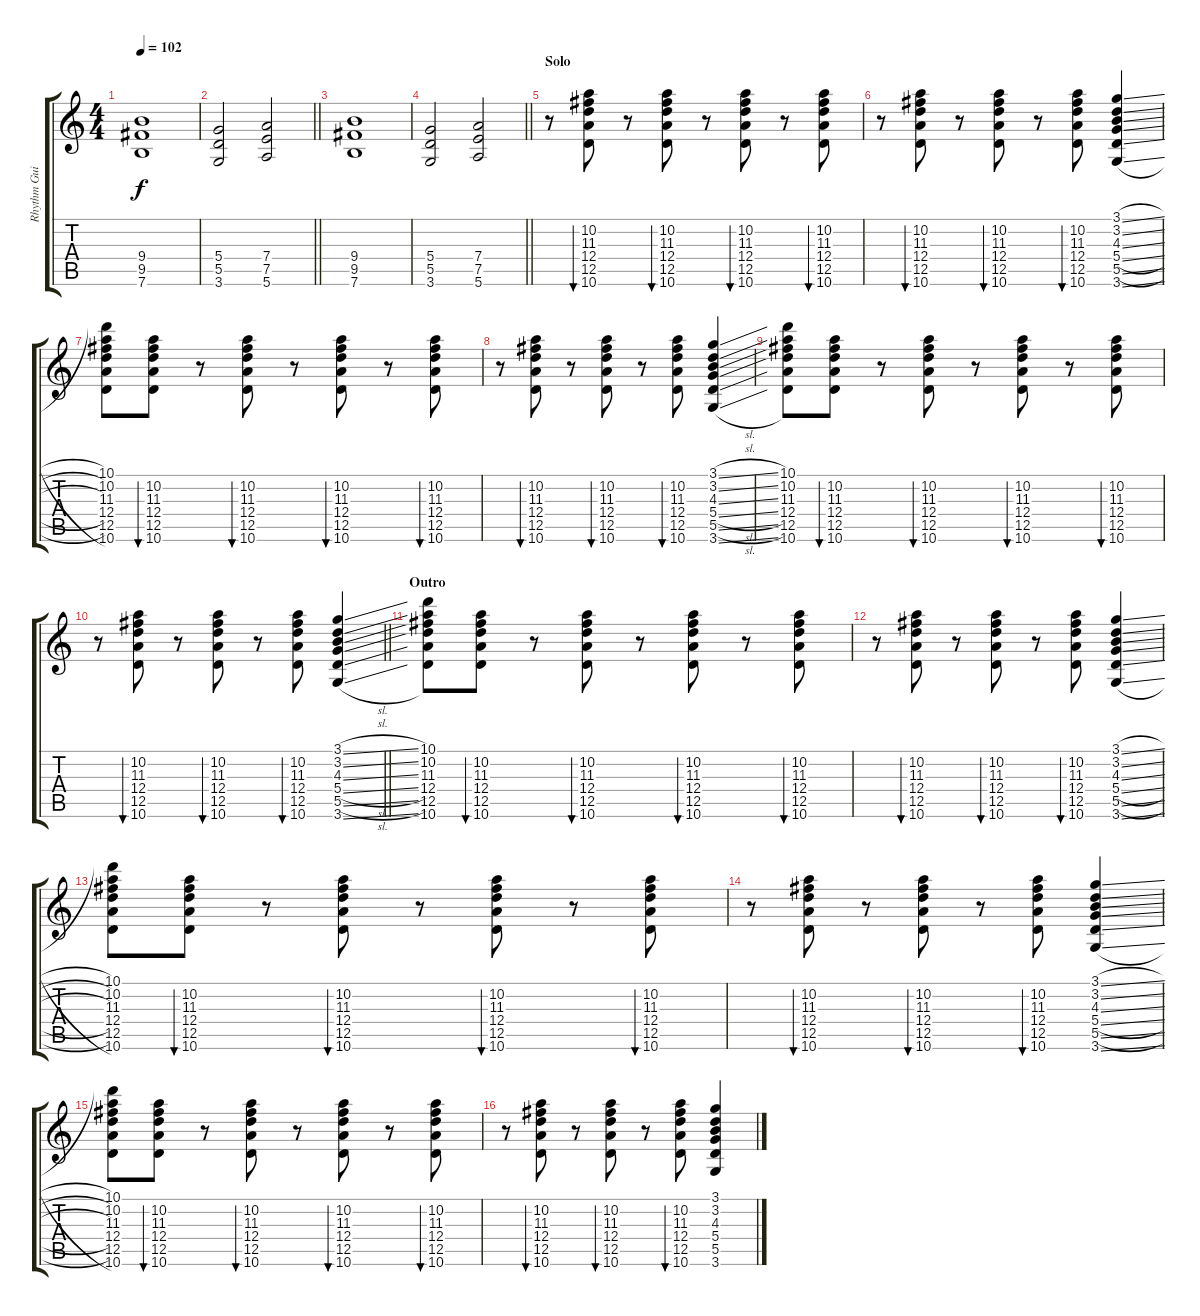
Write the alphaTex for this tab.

\track ("Rhythm Guitar" "Rhythm Gui") {instrument overdrivenguitar}
\staff {score tabs}
\tuning (E4 B3 G3 D3 A2 E2) {hide}
\ts (4 4)
\tempo 102
\clef g2
\ks c
(9.4 9.5 7.6).1{dy f} |
\barLineRight lightlight
(5.4 5.5 3.6).2 (7.4 7.5 5.6).2 |
(9.4 9.5 7.6).1 |
\barLineRight lightlight
(5.4 5.5 3.6).2 (7.4 7.5 5.6).2 |
\section ("" "Solo")
r.8 (10.2 11.3 12.4 12.5 10.6).8{bu 60} r.8 (10.2 11.3 12.4 12.5 10.6).8{bu 60} r.8 (10.2 11.3 12.4 12.5 10.6).8{bu 60} r.8 (10.2 11.3 12.4 12.5 10.6).8{bu 60} |
r.8 (10.2 11.3 12.4 12.5 10.6).8{bu 60} r.8 (10.2 11.3 12.4 12.5 10.6).8{bu 60} r.8 (10.2 11.3 12.4 12.5 10.6).8{bu 60} (3.1{sl} 3.2{sl} 4.3{sl} 5.4{sl} 5.5{sl} 3.6{sl}).4 |
(10.1 10.2 11.3 12.4 12.5 10.6).8 (10.2 11.3 12.4 12.5 10.6).8{bu 60} r.8 (10.2 11.3 12.4 12.5 10.6).8{bu 60} r.8 (10.2 11.3 12.4 12.5 10.6).8{bu 60} r.8 (10.2 11.3 12.4 12.5 10.6).8{bu 60} |
r.8 (10.2 11.3 12.4 12.5 10.6).8{bu 60} r.8 (10.2 11.3 12.4 12.5 10.6).8{bu 60} r.8 (10.2 11.3 12.4 12.5 10.6).8{bu 60} (3.1{sl} 3.2{sl} 4.3{sl} 5.4{sl} 5.5{sl} 3.6{sl}).4 |
(10.1 10.2 11.3 12.4 12.5 10.6).8 (10.2 11.3 12.4 12.5 10.6).8{bu 60} r.8 (10.2 11.3 12.4 12.5 10.6).8{bu 60} r.8 (10.2 11.3 12.4 12.5 10.6).8{bu 60} r.8 (10.2 11.3 12.4 12.5 10.6).8{bu 60} |
\barLineRight lightlight
r.8 (10.2 11.3 12.4 12.5 10.6).8{bu 60} r.8 (10.2 11.3 12.4 12.5 10.6).8{bu 60} r.8 (10.2 11.3 12.4 12.5 10.6).8{bu 60} (3.1{sl} 3.2{sl} 4.3{sl} 5.4{sl} 5.5{sl} 3.6{sl}).4 |
\section ("" "Outro")
(10.1 10.2 11.3 12.4 12.5 10.6).8 (10.2 11.3 12.4 12.5 10.6).8{bu 60} r.8 (10.2 11.3 12.4 12.5 10.6).8{bu 60} r.8 (10.2 11.3 12.4 12.5 10.6).8{bu 60} r.8 (10.2 11.3 12.4 12.5 10.6).8{bu 60} |
r.8 (10.2 11.3 12.4 12.5 10.6).8{bu 60} r.8 (10.2 11.3 12.4 12.5 10.6).8{bu 60} r.8 (10.2 11.3 12.4 12.5 10.6).8{bu 60} (3.1{sl} 3.2{sl} 4.3{sl} 5.4{sl} 5.5{sl} 3.6{sl}).4 |
(10.1 10.2 11.3 12.4 12.5 10.6).8 (10.2 11.3 12.4 12.5 10.6).8{bu 60} r.8 (10.2 11.3 12.4 12.5 10.6).8{bu 60} r.8 (10.2 11.3 12.4 12.5 10.6).8{bu 60} r.8 (10.2 11.3 12.4 12.5 10.6).8{bu 60} |
r.8 (10.2 11.3 12.4 12.5 10.6).8{bu 60} r.8 (10.2 11.3 12.4 12.5 10.6).8{bu 60} r.8 (10.2 11.3 12.4 12.5 10.6).8{bu 60} (3.1{sl} 3.2{sl} 4.3{sl} 5.4{sl} 5.5{sl} 3.6{sl}).4 |
(10.1 10.2 11.3 12.4 12.5 10.6).8 (10.2 11.3 12.4 12.5 10.6).8{bu 60} r.8 (10.2 11.3 12.4 12.5 10.6).8{bu 60} r.8 (10.2 11.3 12.4 12.5 10.6).8{bu 60} r.8 (10.2 11.3 12.4 12.5 10.6).8{bu 60} |
r.8 (10.2 11.3 12.4 12.5 10.6).8{bu 60} r.8 (10.2 11.3 12.4 12.5 10.6).8{bu 60} r.8 (10.2 11.3 12.4 12.5 10.6).8{bu 60} (3.1{sl} 3.2{sl} 4.3{sl} 5.4{sl} 5.5{sl} 3.6{sl}).4
